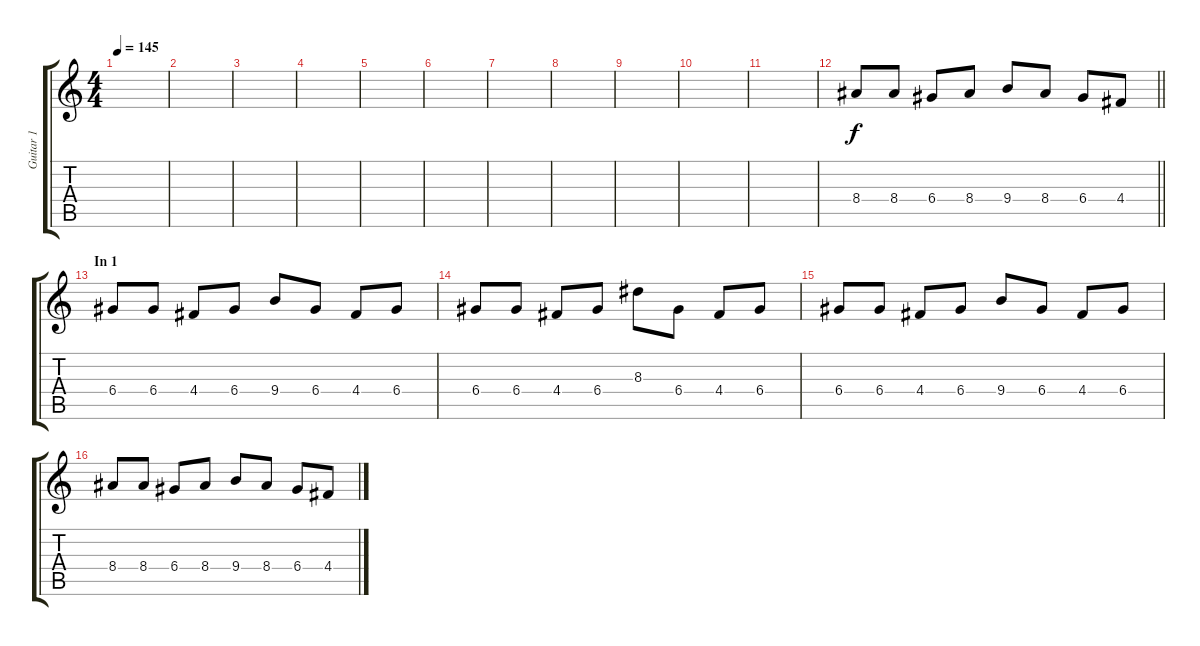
\track ("Guitar 1" "Guitar 1") {instrument acousticguitarsteel}
\staff {score tabs}
\tuning (E4 B3 G3 D3 A2 E2) {hide}
\ts (4 4)
\tempo 145
\clef g2
\ks c
|
|
|
|
|
|
|
|
|
|
|
\barLineRight lightlight
8.4.8 8.4.8 6.4.8 8.4.8 9.4.8 8.4.8 6.4.8 4.4.8 |
\section ("" "In 1")
6.4.8 6.4.8 4.4.8 6.4.8 9.4.8 6.4.8 4.4.8 6.4.8 |
6.4.8 6.4.8 4.4.8 6.4.8 8.3.8 6.4.8 4.4.8 6.4.8 |
6.4.8 6.4.8 4.4.8 6.4.8 9.4.8 6.4.8 4.4.8 6.4.8 |
8.4.8 8.4.8 6.4.8 8.4.8 9.4.8 8.4.8 6.4.8 4.4.8
